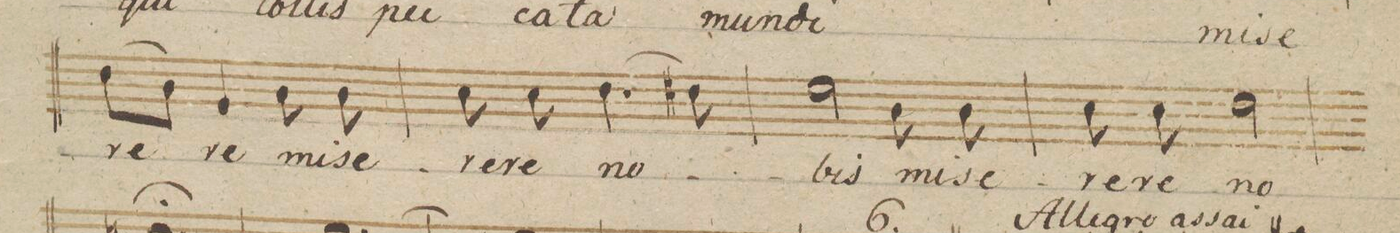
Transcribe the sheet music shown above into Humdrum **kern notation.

**kern	**text	**dynam
*I"Basso.	*	*
*clefF4	*	*
*k[b-e-]	*	*
*met(c)	*	*
*M3/4	*	*
(>8F\L	-re-	.
8D\J)	.	.
4BB-/	-re	.
8D\	mi-	.
8D\	-se-	.
=116	=116	=116
8E-\	-re-	.
8E-\	-re	.
(>4.F\	no-	.
8F#X\)	.	.
=117	=117	=117
2G\	-bis	.
8D\	mi-	.
8D\	-se-	.
=118	=118	=118
8E-\	-re-	.
8E-\	-re	.
2F\	no-	.
=119	=119	=119
*-	*-	*-
